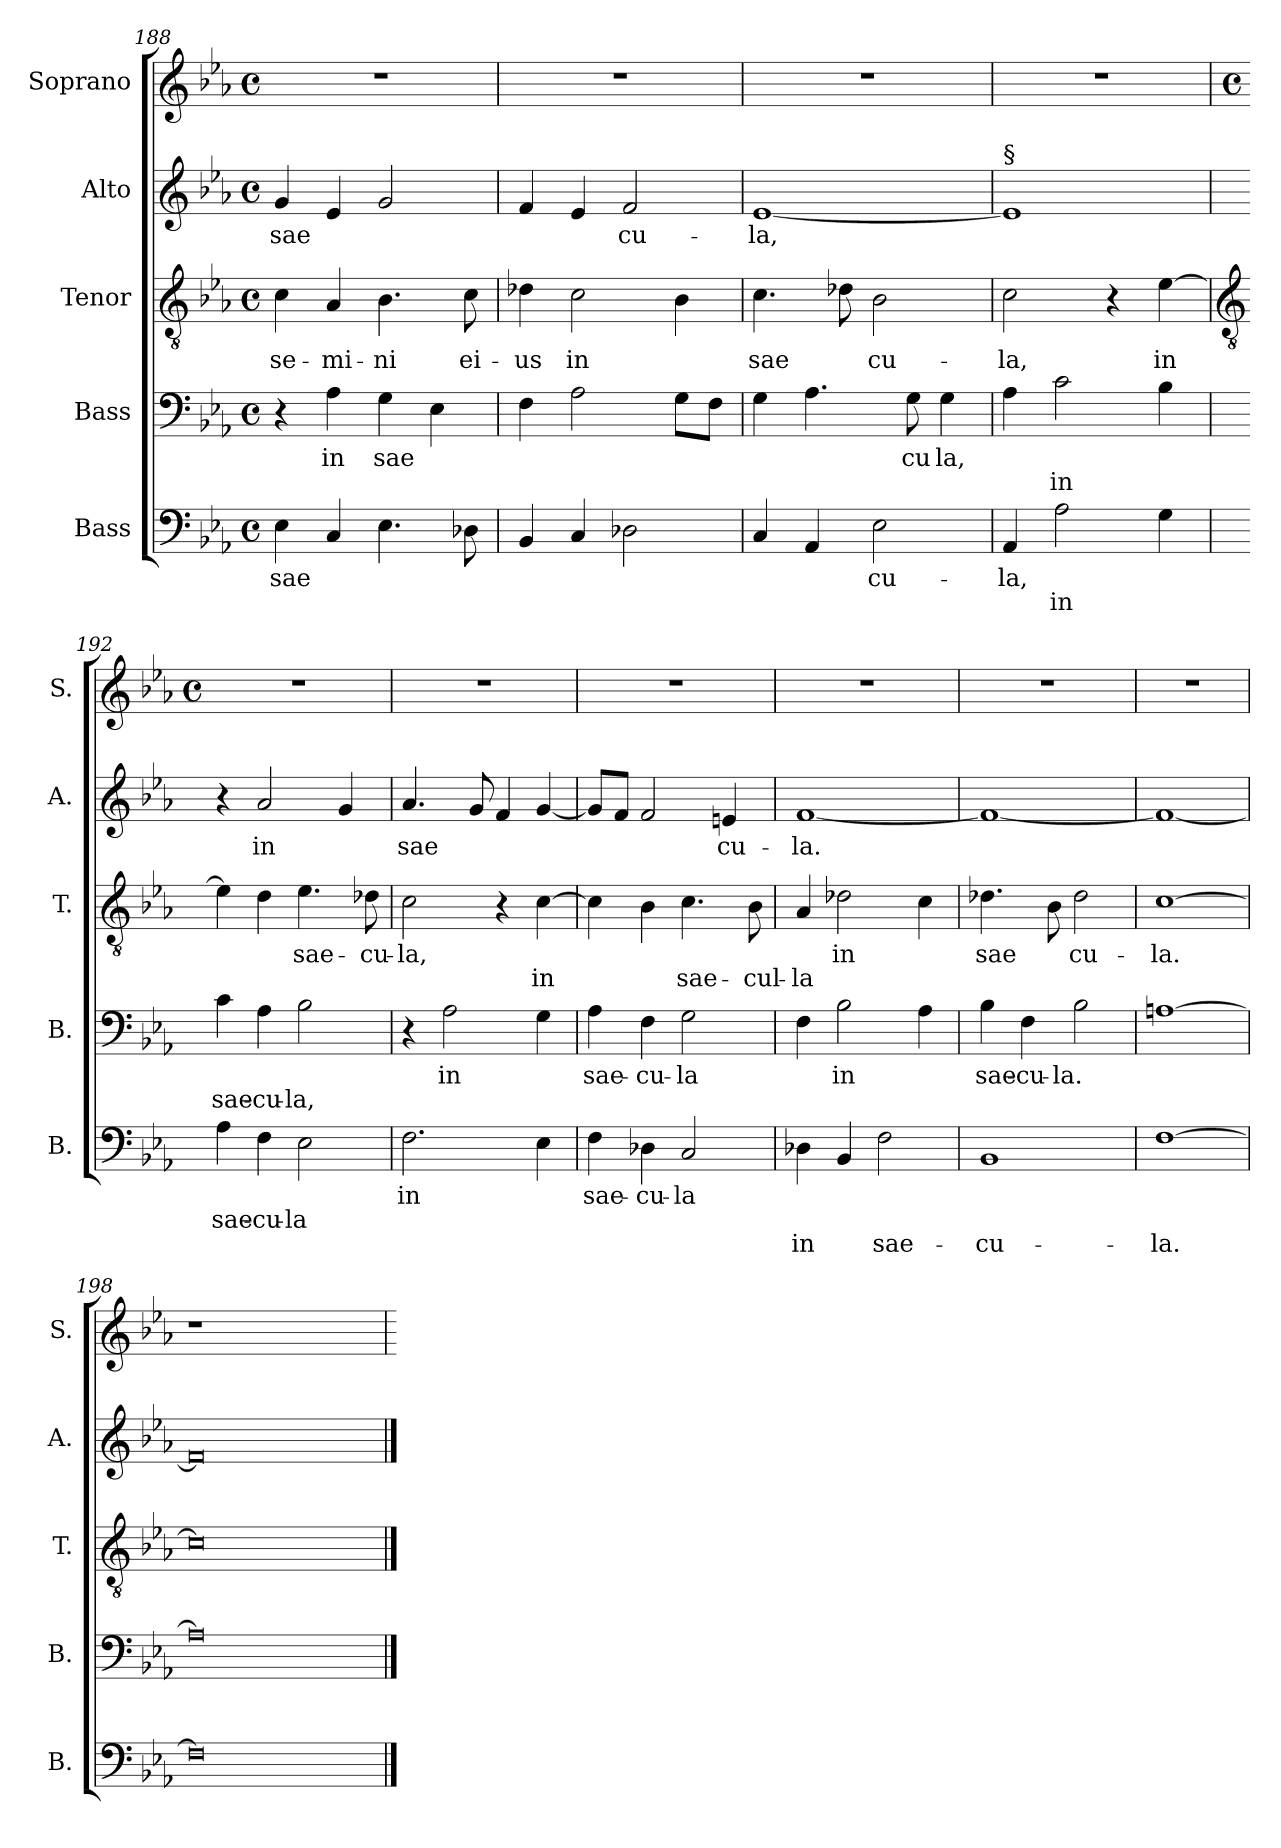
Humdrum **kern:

**kern	**text	**text	**text	**kern	**text	**text	**kern	**text	**text	**kern	**text	**kern
*part5	*part5	*part5	*part5	*part4	*part4	*part4	*part3	*part3	*part3	*part2	*part2	*part1
*staff5	*staff5	*staff5	*staff5	*staff4	*staff4	*staff4	*staff3	*staff3	*staff3	*staff2	*staff2	*staff1
*I"Bass	*	*	*	*I"Bass	*	*	*I"Tenor	*	*	*I"Alto	*	*I"Soprano
*I'B.	*	*	*	*I'B.	*	*	*I'T.	*	*	*I'A.	*	*I'S.
*clefF4	*	*	*	*clefF4	*	*	*clefGv2	*	*	*clefG2	*	*clefG2
*k[b-e-a-]	*	*	*	*k[b-e-a-]	*	*	*k[b-e-a-]	*	*	*k[b-e-a-]	*	*k[b-e-a-]
*E-:	*	*	*	*E-:	*	*	*E-:	*	*	*E-:	*	*E-:
*M4/4	*	*	*	*M4/4	*	*	*M4/4	*	*	*M4/4	*	*M4/4
*met(c)	*	*	*	*met(c)	*	*	*met(c)	*	*	*met(c)	*	*met(c)
=188	=188	=188	=188	=188	=188	=188	=188	=188	=188	=188	=188	=188
!	!LO:LY:b	!	!	!	!	!	!	!LO:LY:b	!	!	!LO:LY:b	!
4E-	sae	.	.	4r	.	.	4c	se-	.	4g	sae	1r
!	!	!	!	!	!LO:LY:b	!	!	!LO:LY:b	!	!	!	!
4C	.	.	.	4A-	in	.	4A-	-mi-	.	4e-	.	.
!	!	!	!	!	!LO:LY:b	!	!	!LO:LY:b	!	!	!	!
4.E-	.	.	.	4G	sae	.	4.B-	-ni	.	2g	.	.
.	.	.	.	4E-	.	.	.	.	.	.	.	.
!	!	!	!	!	!	!	!	!LO:LY:b	!	!	!	!
8D-	.	.	.	.	.	.	8c	ei-	.	.	.	.
=189	=189	=189	=189	=189	=189	=189	=189	=189	=189	=189	=189	=189
!	!	!	!	!	!	!	!	!LO:LY:b	!	!	!	!
4BB-	.	.	.	4F	.	.	4d-	-us	.	4f	.	1r
!	!	!	!	!	!	!	!	!LO:LY:b	!	!	!	!
4C	.	.	.	2A-	.	.	2c	in	.	4e-	.	.
!	!	!	!	!	!	!	!	!	!	!	!LO:LY:b	!
2D-	.	.	.	.	.	.	.	.	.	2f	cu-	.
.	.	.	.	8GL	.	.	4B-	.	.	.	.	.
.	.	.	.	8FJ	.	.	.	.	.	.	.	.
=190	=190	=190	=190	=190	=190	=190	=190	=190	=190	=190	=190	=190
!	!	!	!	!	!	!	!	!LO:LY:b	!	!	!LO:LY:b	!
4C	.	.	.	4G	.	.	4.c	sae	.	[1e-	-la,	1r
4AA-	.	.	.	4.A-	.	.	.	.	.	.	.	.
.	.	.	.	.	.	.	8d-	.	.	.	.	.
!	!LO:LY:b	!	!	!	!	!	!	!LO:LY:b	!	!	!	!
2E-	cu-	.	.	.	.	.	2B-	cu-	.	.	.	.
!	!	!	!	!	!LO:LY:b	!	!	!	!	!	!	!
.	.	.	.	8G	cu	.	.	.	.	.	.	.
!	!	!	!	!	!LO:LY:b	!	!	!	!	!	!	!
.	.	.	.	4G	la,	.	.	.	.	.	.	.
=191	=191	=191	=191	=191	=191	=191	=191	=191	=191	=191	=191	=191
!	!	!	!	!	!	!	!	!	!	!LO:TX:a:t=§	!	!
!	!LO:LY:b	!	!	!	!	!	!	!LO:LY:b	!	!	!	!
4AA-	-la,	.	.	4A-	.	.	2c	-la,	.	1e-]	.	1r
!	!	!LO:LY:b	!	!	!	!LO:LY:b	!	!	!	!	!	!
2A-	.	in	.	2c	.	in	.	.	.	.	.	.
.	.	.	.	.	.	.	4r	.	.	.	.	.
!	!	!	!	!	!	!	!	!LO:LY:b	!	!	!	!
4G	.	.	.	4B-	.	.	[4e-	in	.	.	.	.
!!LO:LB:g=z
=192	=192	=192	=192	=192	=192	=192	=192	=192	=192	=192	=192	=192
*	*	*	*	*	*	*	*clefGv2	*	*	*	*	*
*	*	*	*	*	*	*	*	*	*	*	*	*M4/4
*	*	*	*	*	*	*	*	*	*	*	*	*met(c)
!	!	!LO:LY:b	!	!	!	!LO:LY:b	!	!	!	!	!	!
4A-	.	sae-	.	4c	.	sae-	4e-]	.	.	4r	.	1r
!	!	!LO:LY:b	!	!	!	!LO:LY:b	!	!	!	!	!LO:LY:b	!
4F	.	-cu-	.	4A-	.	-cu-	4d	.	.	2a-	in	.
!	!	!LO:LY:b	!	!	!	!LO:LY:b	!	!LO:LY:b	!	!	!	!
2E-	.	-la	.	2B-	.	-la,	4.e-	sae-	.	.	.	.
.	.	.	.	.	.	.	.	.	.	4g	.	.
!	!	!	!	!	!	!	!	!LO:LY:b	!	!	!	!
.	.	.	.	.	.	.	8d-	-cu-	.	.	.	.
=193	=193	=193	=193	=193	=193	=193	=193	=193	=193	=193	=193	=193
!	!LO:LY:b	!	!	!	!	!	!	!LO:LY:b	!	!	!LO:LY:b	!
2.F	in	.	.	4r	.	.	2c	-la,	.	4.a-	sae	1r
!	!	!	!	!	!LO:LY:b	!	!	!	!	!	!	!
.	.	.	.	2A-	in	.	.	.	.	.	.	.
.	.	.	.	.	.	.	.	.	.	8g	.	.
.	.	.	.	.	.	.	4r	.	.	4f	.	.
!	!	!	!	!	!	!	!	!	!LO:LY:b	!	!	!
4E-	.	.	.	4G	.	.	[4c	.	in	[4g	.	.
=194	=194	=194	=194	=194	=194	=194	=194	=194	=194	=194	=194	=194
!	!LO:LY:b	!	!	!	!LO:LY:b	!	!	!	!	!	!	!
4F	sae-	.	.	4A-	sae-	.	4c]	.	.	8gL]	.	1r
.	.	.	.	.	.	.	.	.	.	8fJ	.	.
!	!LO:LY:b	!	!	!	!LO:LY:b	!	!	!	!	!	!	!
4D-	-cu-	.	.	4F	-cu-	.	4B-	.	.	2f	.	.
!	!LO:LY:b	!	!	!	!LO:LY:b	!	!	!	!LO:LY:b	!	!	!
2C	-la	.	.	2G	-la	.	4.c	.	sae-	.	.	.
!	!	!	!	!	!	!	!	!	!	!	!LO:LY:b	!
.	.	.	.	.	.	.	.	.	.	4e	cu-	.
!	!	!	!	!	!	!	!	!	!LO:LY:b	!	!	!
.	.	.	.	.	.	.	8B-	.	-cul-	.	.	.
=195	=195	=195	=195	=195	=195	=195	=195	=195	=195	=195	=195	=195
!	!	!	!LO:LY:b	!	!	!	!	!	!LO:LY:b	!	!LO:LY:b	!
4D-	.	.	in	4F	.	.	4A-	.	-la	[1f	-la.	1r
!	!	!	!	!	!LO:LY:b	!	!	!LO:LY:b	!	!	!	!
4BB-	.	.	.	2B-	in	.	2d-	in	.	.	.	.
!	!	!	!LO:LY:b	!	!	!	!	!	!	!	!	!
2F	.	.	sae-	.	.	.	.	.	.	.	.	.
.	.	.	.	4A-	.	.	4c	.	.	.	.	.
=196	=196	=196	=196	=196	=196	=196	=196	=196	=196	=196	=196	=196
!	!	!	!LO:LY:b	!	!LO:LY:b	!	!	!LO:LY:b	!	!	!	!
1BB-	.	.	-cu-	4B-	sae-	.	4.d-	sae	.	1f_	.	1r
!	!	!	!	!	!LO:LY:b	!	!	!	!	!	!	!
.	.	.	.	4F	-cu-	.	.	.	.	.	.	.
.	.	.	.	.	.	.	8B-	.	.	.	.	.
!	!	!	!	!	!LO:LY:b	!	!	!LO:LY:b	!	!	!	!
.	.	.	.	2B-	-la.	.	2d-	cu-	.	.	.	.
=197	=197	=197	=197	=197	=197	=197	=197	=197	=197	=197	=197	=197
!	!	!	!LO:LY:b	!	!	!	!	!LO:LY:b	!	!	!	!
[1F	.	.	-la.	[1A	.	.	[1c	-la.	.	1f_	.	1r
=198	=198	=198	=198	=198	=198	=198	=198	=198	=198	=198	=198	=198
0F]	.	.	.	0A]	.	.	0c]	.	.	0f]	.	1r
.	.	.	.	.	.	.	.	.	.	.	.	1ryy
==	=	=	=	==	=	=	==	=	=	==	=	=
*-	*-	*-	*-	*-	*-	*-	*-	*-	*-	*-	*-	*-
